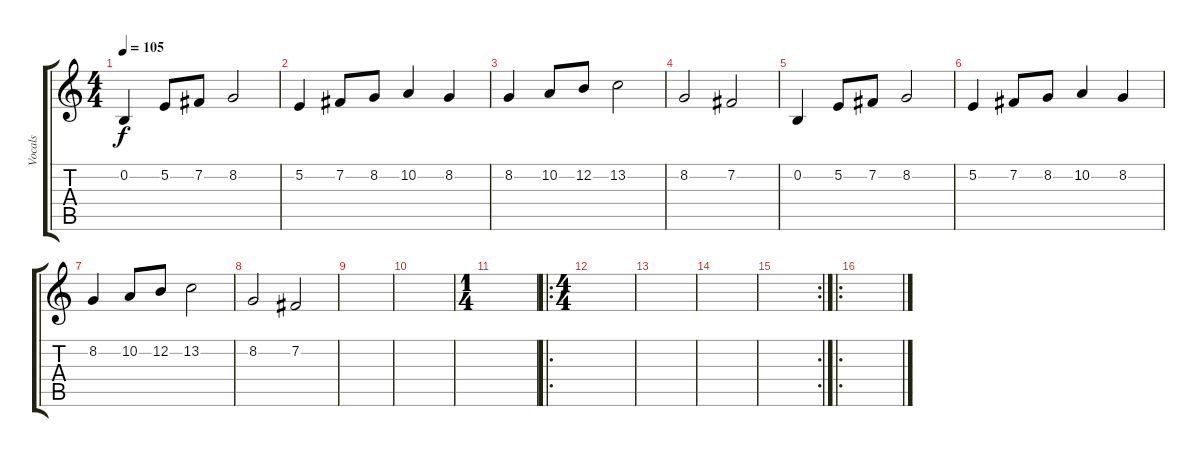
\track ("Vocals" "Vocals") {instrument pad7halo}
\staff {score tabs}
\tuning (E4 B3 G3 D3 A2 E2) {hide}
\ts (4 4)
\tempo 105
\clef g2
\ks c
0.2.4{dy f} 5.2.8 7.2.8 8.2.2 |
5.2.4 7.2.8 8.2.8 10.2.4 8.2.4 |
8.2.4 10.2.8 12.2.8 13.2.2 |
8.2.2 7.2.2 |
0.2.4 5.2.8 7.2.8 8.2.2 |
5.2.4 7.2.8 8.2.8 10.2.4 8.2.4 |
8.2.4 10.2.8 12.2.8 13.2.2 |
8.2.2 7.2.2 |
|
|
\ts (1 4)
|
\ro
\ts (4 4)
|
|
|
\rc 2
|
\ro
